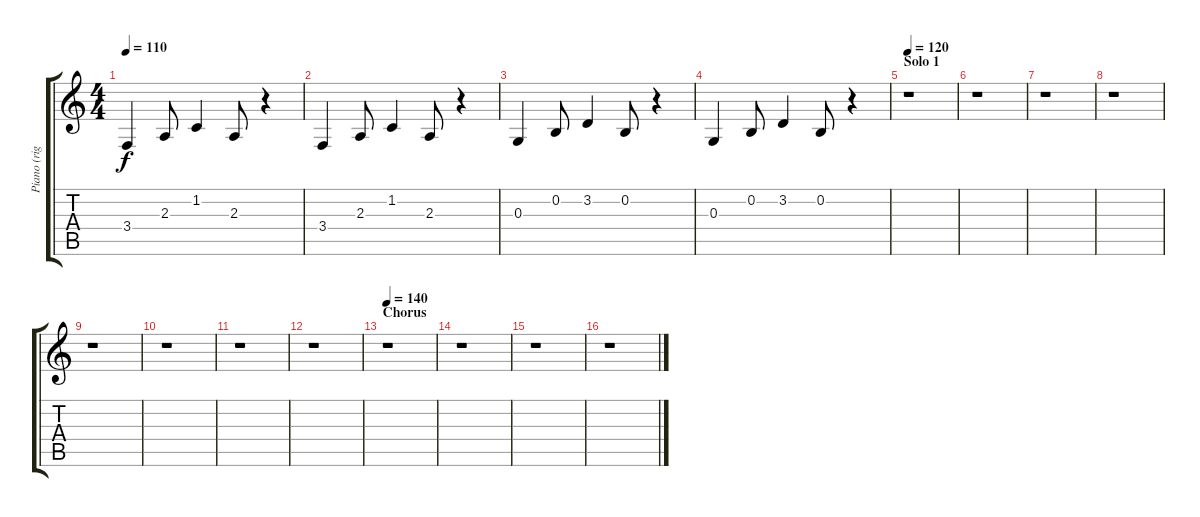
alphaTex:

\track ("Piano (right hand)" "Piano (rig") {instrument acousticgrandpiano}
\staff {score tabs}
\tuning (E4 B3 G3 D3 A2 E2) {hide}
\ts (4 4)
\tempo 110
\clef g2
\ks c
3.4.4{dy f} 2.3.8 1.2.4 2.3.8 r.4 |
3.4.4 2.3.8 1.2.4 2.3.8 r.4 |
0.3.4 0.2.8 3.2.4 0.2.8 r.4 |
0.3.4 0.2.8 3.2.4 0.2.8 r.4 |
\section ("" "Solo 1")
\tempo 120
r.1 |
r.1 |
r.1 |
r.1 |
r.1 |
r.1 |
r.1 |
r.1 |
\section ("" "Chorus")
\tempo 140
r.1 |
r.1 |
r.1 |
r.1
